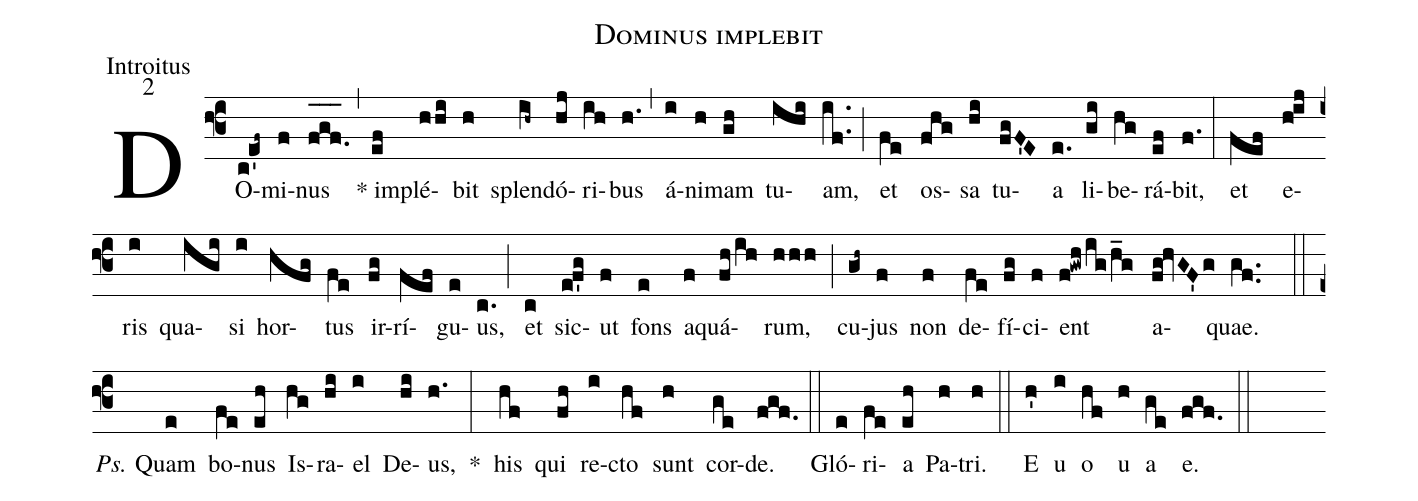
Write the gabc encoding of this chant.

name:Dominus implebit;
office-part:Introitus;
mode:2;
%%
(f3) DO(c!e'f~)mi(f)nus(f_[oh:h]g_[oh:h]f._[oh:h]) (,) * im(ef)plé(hhi)bit(h) splen(ih~)dó(hj)ri(ih)bus(h.) (,) á(i)ni(h)mam(gh) tu(ihi)am,(if..) (;) et(fe) os(fhg)sa(hi) tu(fgF'E)a(e.) li(gi)be(hg)rá(ef)bit,(f.) (:) et(fef) e(hij)ris(i) qua(igi)si(i) hor(hfg)tus(fe) ir(fg)rí(fef)gu(e)us,(c.) (;) et(c) sic(ef'g)ut(f) fons(e) a(f)quá(fh/ih)rum,(hhh) (;) cu(gh~)jus(f) non(f) de(fe)fí(fg)ci(f)ent(f!gwh/ig/h_g) a(fg!hvGF'g)quae.(gf..) (::) <i>Ps.</i> Quam(e) bo(fe)nus(eh) Is(hg)ra(hi)el(i) De(hi)us,(h.) *(:) his(hf) qui(fh) re(i)cto(hf) sunt(h) cor(ge)de.(fgf.) (::) Gló(e)ri(fe)a(eh) Pa(h)tri.(h) (::) <eu>E(h') u(i) o(hf) u(h) a(ge) e.</eu>(fgf.) (::)
